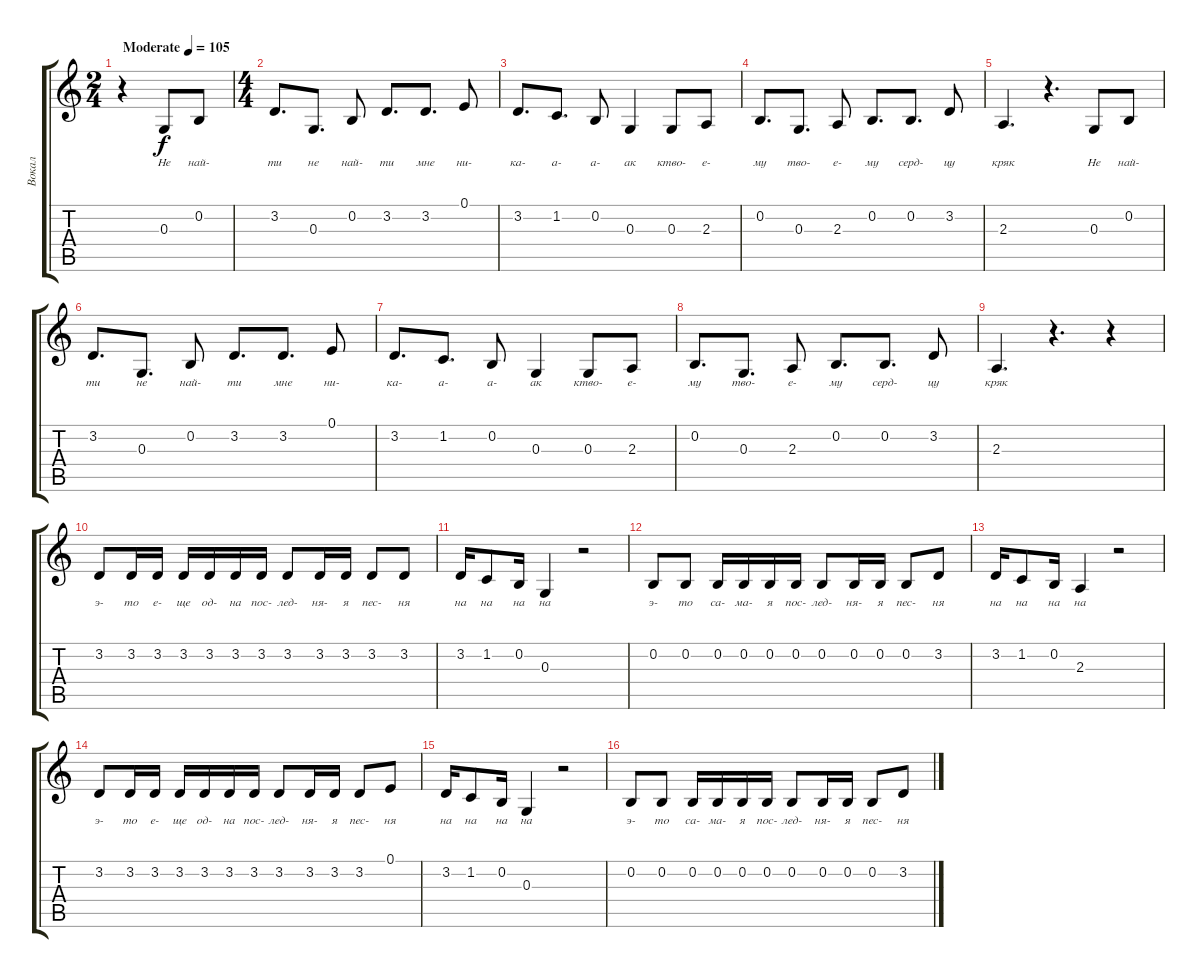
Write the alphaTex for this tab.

\track ("Вокал" "Вокал") {instrument lead2sawtooth}
\staff {score tabs}
\tuning (E4 B3 G3 D3 A2 E2) {hide}
\ts (2 4)
\tempo (105 "Moderate")
\clef g2
\ks c
r.4{dy f instrument lead2sawtooth} 0.3.8{lyrics (0 "Не") lyrics (1 "") lyrics (2 "") lyrics (3 "") lyrics (4 "")} 0.2.8{lyrics (0 "най-") lyrics (1 "") lyrics (2 "") lyrics (3 "") lyrics (4 "")} |
\ts (4 4)
3.2.8{d lyrics (0 "ти") lyrics (1 "") lyrics (2 "") lyrics (3 "") lyrics (4 "")} 0.3.8{d lyrics (0 "не") lyrics (1 "") lyrics (2 "") lyrics (3 "") lyrics (4 "")} 0.2.8{lyrics (0 "най-") lyrics (1 "") lyrics (2 "") lyrics (3 "") lyrics (4 "")} 3.2.8{d lyrics (0 "ти") lyrics (1 "") lyrics (2 "") lyrics (3 "") lyrics (4 "")} 3.2.8{d lyrics (0 "мне") lyrics (1 "") lyrics (2 "") lyrics (3 "") lyrics (4 "")} 0.1.8{lyrics (0 "ни-") lyrics (1 "") lyrics (2 "") lyrics (3 "") lyrics (4 "")} |
3.2.8{d lyrics (0 "ка-") lyrics (1 "") lyrics (2 "") lyrics (3 "") lyrics (4 "")} 1.2.8{d lyrics (0 "а-") lyrics (1 "") lyrics (2 "") lyrics (3 "") lyrics (4 "")} 0.2.8{lyrics (0 "а-") lyrics (1 "") lyrics (2 "") lyrics (3 "") lyrics (4 "")} 0.3.4{lyrics (0 "ак") lyrics (1 "") lyrics (2 "") lyrics (3 "") lyrics (4 "")} 0.3.8{lyrics (0 "ктво-") lyrics (1 "") lyrics (2 "") lyrics (3 "") lyrics (4 "")} 2.3.8{lyrics (0 "е-") lyrics (1 "") lyrics (2 "") lyrics (3 "") lyrics (4 "")} |
0.2.8{d lyrics (0 "му") lyrics (1 "") lyrics (2 "") lyrics (3 "") lyrics (4 "")} 0.3.8{d lyrics (0 "тво-") lyrics (1 "") lyrics (2 "") lyrics (3 "") lyrics (4 "")} 2.3.8{lyrics (0 "е-") lyrics (1 "") lyrics (2 "") lyrics (3 "") lyrics (4 "")} 0.2.8{d lyrics (0 "му") lyrics (1 "") lyrics (2 "") lyrics (3 "") lyrics (4 "")} 0.2.8{d lyrics (0 "серд-") lyrics (1 "") lyrics (2 "") lyrics (3 "") lyrics (4 "")} 3.2.8{lyrics (0 "цу") lyrics (1 "") lyrics (2 "") lyrics (3 "") lyrics (4 "")} |
2.3.4{d lyrics (0 "кряк") lyrics (1 "") lyrics (2 "") lyrics (3 "") lyrics (4 "")} r.4{d} 0.3.8{lyrics (0 "Не") lyrics (1 "") lyrics (2 "") lyrics (3 "") lyrics (4 "")} 0.2.8{lyrics (0 "най-") lyrics (1 "") lyrics (2 "") lyrics (3 "") lyrics (4 "")} |
3.2.8{d lyrics (0 "ти") lyrics (1 "") lyrics (2 "") lyrics (3 "") lyrics (4 "")} 0.3.8{d lyrics (0 "не") lyrics (1 "") lyrics (2 "") lyrics (3 "") lyrics (4 "")} 0.2.8{lyrics (0 "най-") lyrics (1 "") lyrics (2 "") lyrics (3 "") lyrics (4 "")} 3.2.8{d lyrics (0 "ти") lyrics (1 "") lyrics (2 "") lyrics (3 "") lyrics (4 "")} 3.2.8{d lyrics (0 "мне") lyrics (1 "") lyrics (2 "") lyrics (3 "") lyrics (4 "")} 0.1.8{lyrics (0 "ни-") lyrics (1 "") lyrics (2 "") lyrics (3 "") lyrics (4 "")} |
3.2.8{d lyrics (0 "ка-") lyrics (1 "") lyrics (2 "") lyrics (3 "") lyrics (4 "")} 1.2.8{d lyrics (0 "а-") lyrics (1 "") lyrics (2 "") lyrics (3 "") lyrics (4 "")} 0.2.8{lyrics (0 "а-") lyrics (1 "") lyrics (2 "") lyrics (3 "") lyrics (4 "")} 0.3.4{lyrics (0 "ак") lyrics (1 "") lyrics (2 "") lyrics (3 "") lyrics (4 "")} 0.3.8{lyrics (0 "ктво-") lyrics (1 "") lyrics (2 "") lyrics (3 "") lyrics (4 "")} 2.3.8{lyrics (0 "е-") lyrics (1 "") lyrics (2 "") lyrics (3 "") lyrics (4 "")} |
0.2.8{d lyrics (0 "му") lyrics (1 "") lyrics (2 "") lyrics (3 "") lyrics (4 "")} 0.3.8{d lyrics (0 "тво-") lyrics (1 "") lyrics (2 "") lyrics (3 "") lyrics (4 "")} 2.3.8{lyrics (0 "е-") lyrics (1 "") lyrics (2 "") lyrics (3 "") lyrics (4 "")} 0.2.8{d lyrics (0 "му") lyrics (1 "") lyrics (2 "") lyrics (3 "") lyrics (4 "")} 0.2.8{d lyrics (0 "серд-") lyrics (1 "") lyrics (2 "") lyrics (3 "") lyrics (4 "")} 3.2.8{lyrics (0 "цу") lyrics (1 "") lyrics (2 "") lyrics (3 "") lyrics (4 "")} |
2.3.4{d lyrics (0 "кряк") lyrics (1 "") lyrics (2 "") lyrics (3 "") lyrics (4 "")} r.4{d} r.4 |
3.2.8{lyrics (0 "э-") lyrics (1 "") lyrics (2 "") lyrics (3 "") lyrics (4 "")} 3.2.16{lyrics (0 "то") lyrics (1 "") lyrics (2 "") lyrics (3 "") lyrics (4 "")} 3.2.16{lyrics (0 "е-") lyrics (1 "") lyrics (2 "") lyrics (3 "") lyrics (4 "")} 3.2.16{lyrics (0 "ще") lyrics (1 "") lyrics (2 "") lyrics (3 "") lyrics (4 "")} 3.2.16{lyrics (0 "од-") lyrics (1 "") lyrics (2 "") lyrics (3 "") lyrics (4 "")} 3.2.16{lyrics (0 "на") lyrics (1 "") lyrics (2 "") lyrics (3 "") lyrics (4 "")} 3.2.16{lyrics (0 "пос-") lyrics (1 "") lyrics (2 "") lyrics (3 "") lyrics (4 "")} 3.2.8{lyrics (0 "лед-") lyrics (1 "") lyrics (2 "") lyrics (3 "") lyrics (4 "")} 3.2.16{lyrics (0 "ня-") lyrics (1 "") lyrics (2 "") lyrics (3 "") lyrics (4 "")} 3.2.16{lyrics (0 "я") lyrics (1 "") lyrics (2 "") lyrics (3 "") lyrics (4 "")} 3.2.8{lyrics (0 "пес-") lyrics (1 "") lyrics (2 "") lyrics (3 "") lyrics (4 "")} 3.2.8{lyrics (0 "ня") lyrics (1 "") lyrics (2 "") lyrics (3 "") lyrics (4 "")} |
3.2.16{lyrics (0 "на") lyrics (1 "") lyrics (2 "") lyrics (3 "") lyrics (4 "")} 1.2.8{lyrics (0 "на") lyrics (1 "") lyrics (2 "") lyrics (3 "") lyrics (4 "")} 0.2.16{lyrics (0 "на") lyrics (1 "") lyrics (2 "") lyrics (3 "") lyrics (4 "")} 0.3.4{lyrics (0 "на") lyrics (1 "") lyrics (2 "") lyrics (3 "") lyrics (4 "")} r.2 |
0.2.8{lyrics (0 "э-") lyrics (1 "") lyrics (2 "") lyrics (3 "") lyrics (4 "")} 0.2.8{lyrics (0 "то") lyrics (1 "") lyrics (2 "") lyrics (3 "") lyrics (4 "")} 0.2.16{lyrics (0 "са-") lyrics (1 "") lyrics (2 "") lyrics (3 "") lyrics (4 "")} 0.2.16{lyrics (0 "ма-") lyrics (1 "") lyrics (2 "") lyrics (3 "") lyrics (4 "")} 0.2.16{lyrics (0 "я") lyrics (1 "") lyrics (2 "") lyrics (3 "") lyrics (4 "")} 0.2.16{lyrics (0 "пос-") lyrics (1 "") lyrics (2 "") lyrics (3 "") lyrics (4 "")} 0.2.8{lyrics (0 "лед-") lyrics (1 "") lyrics (2 "") lyrics (3 "") lyrics (4 "")} 0.2.16{lyrics (0 "ня-") lyrics (1 "") lyrics (2 "") lyrics (3 "") lyrics (4 "")} 0.2.16{lyrics (0 "я") lyrics (1 "") lyrics (2 "") lyrics (3 "") lyrics (4 "")} 0.2.8{lyrics (0 "пес-") lyrics (1 "") lyrics (2 "") lyrics (3 "") lyrics (4 "")} 3.2.8{lyrics (0 "ня") lyrics (1 "") lyrics (2 "") lyrics (3 "") lyrics (4 "")} |
3.2.16{lyrics (0 "на") lyrics (1 "") lyrics (2 "") lyrics (3 "") lyrics (4 "")} 1.2.8{lyrics (0 "на") lyrics (1 "") lyrics (2 "") lyrics (3 "") lyrics (4 "")} 0.2.16{lyrics (0 "на") lyrics (1 "") lyrics (2 "") lyrics (3 "") lyrics (4 "")} 2.3.4{lyrics (0 "на") lyrics (1 "") lyrics (2 "") lyrics (3 "") lyrics (4 "")} r.2 |
3.2.8{lyrics (0 "э-") lyrics (1 "") lyrics (2 "") lyrics (3 "") lyrics (4 "")} 3.2.16{lyrics (0 "то") lyrics (1 "") lyrics (2 "") lyrics (3 "") lyrics (4 "")} 3.2.16{lyrics (0 "е-") lyrics (1 "") lyrics (2 "") lyrics (3 "") lyrics (4 "")} 3.2.16{lyrics (0 "ще") lyrics (1 "") lyrics (2 "") lyrics (3 "") lyrics (4 "")} 3.2.16{lyrics (0 "од-") lyrics (1 "") lyrics (2 "") lyrics (3 "") lyrics (4 "")} 3.2.16{lyrics (0 "на") lyrics (1 "") lyrics (2 "") lyrics (3 "") lyrics (4 "")} 3.2.16{lyrics (0 "пос-") lyrics (1 "") lyrics (2 "") lyrics (3 "") lyrics (4 "")} 3.2.8{lyrics (0 "лед-") lyrics (1 "") lyrics (2 "") lyrics (3 "") lyrics (4 "")} 3.2.16{lyrics (0 "ня-") lyrics (1 "") lyrics (2 "") lyrics (3 "") lyrics (4 "")} 3.2.16{lyrics (0 "я") lyrics (1 "") lyrics (2 "") lyrics (3 "") lyrics (4 "")} 3.2.8{lyrics (0 "пес-") lyrics (1 "") lyrics (2 "") lyrics (3 "") lyrics (4 "")} 0.1.8{lyrics (0 "ня") lyrics (1 "") lyrics (2 "") lyrics (3 "") lyrics (4 "")} |
3.2.16{lyrics (0 "на") lyrics (1 "") lyrics (2 "") lyrics (3 "") lyrics (4 "")} 1.2.8{lyrics (0 "на") lyrics (1 "") lyrics (2 "") lyrics (3 "") lyrics (4 "")} 0.2.16{lyrics (0 "на") lyrics (1 "") lyrics (2 "") lyrics (3 "") lyrics (4 "")} 0.3.4{lyrics (0 "на") lyrics (1 "") lyrics (2 "") lyrics (3 "") lyrics (4 "")} r.2 |
0.2.8{lyrics (0 "э-") lyrics (1 "") lyrics (2 "") lyrics (3 "") lyrics (4 "")} 0.2.8{lyrics (0 "то") lyrics (1 "") lyrics (2 "") lyrics (3 "") lyrics (4 "")} 0.2.16{lyrics (0 "са-") lyrics (1 "") lyrics (2 "") lyrics (3 "") lyrics (4 "")} 0.2.16{lyrics (0 "ма-") lyrics (1 "") lyrics (2 "") lyrics (3 "") lyrics (4 "")} 0.2.16{lyrics (0 "я") lyrics (1 "") lyrics (2 "") lyrics (3 "") lyrics (4 "")} 0.2.16{lyrics (0 "пос-") lyrics (1 "") lyrics (2 "") lyrics (3 "") lyrics (4 "")} 0.2.8{lyrics (0 "лед-") lyrics (1 "") lyrics (2 "") lyrics (3 "") lyrics (4 "")} 0.2.16{lyrics (0 "ня-") lyrics (1 "") lyrics (2 "") lyrics (3 "") lyrics (4 "")} 0.2.16{lyrics (0 "я") lyrics (1 "") lyrics (2 "") lyrics (3 "") lyrics (4 "")} 0.2.8{lyrics (0 "пес-") lyrics (1 "") lyrics (2 "") lyrics (3 "") lyrics (4 "")} 3.2.8{lyrics (0 "ня") lyrics (1 "") lyrics (2 "") lyrics (3 "") lyrics (4 "")}
